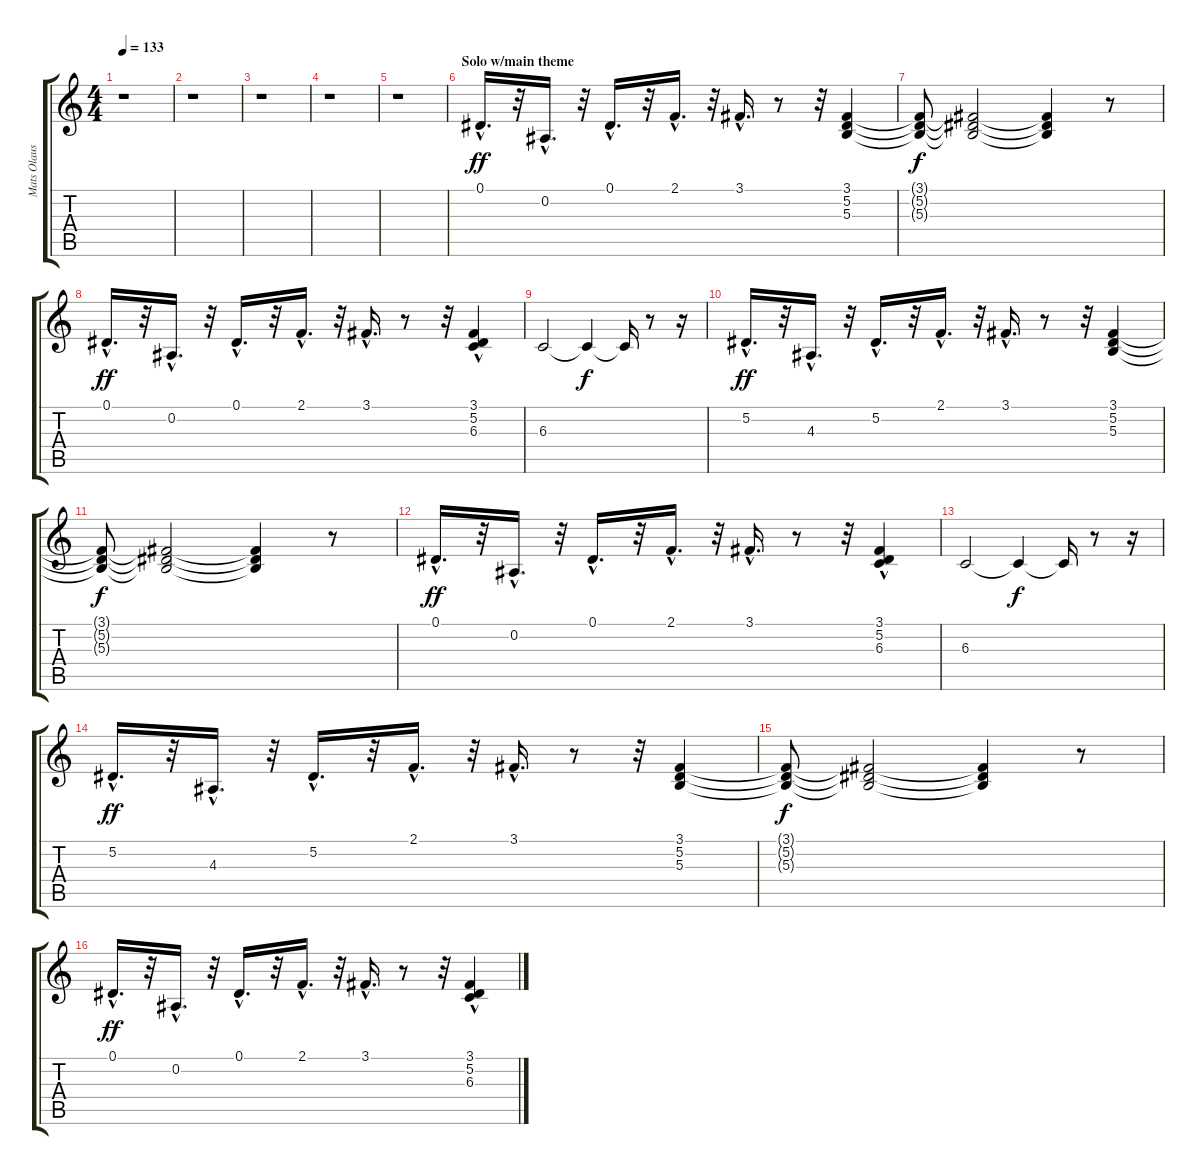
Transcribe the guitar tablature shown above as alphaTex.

\track ("Mats Olausson" "Mats Olaus") {instrument rockorgan}
\staff {score tabs}
\tuning (Eb4 Bb3 Gb3 Db3 Ab2 Eb2) {hide}
\ts (4 4)
\tempo 133
\clef g2
\ks c
r.1{dy fff} |
r.1 |
r.1 |
r.1 |
r.1 |
\section ("" "Solo w/main theme")
0.1{hac}.16{d dy ff} r.32 0.2{hac}.16{d} r.32 0.1{hac}.16{d} r.32 2.1{hac}.16{d} r.32 3.1{hac}.16{d} r.8 r.32 (3.1 5.2 5.3).4 |
(3.1{t} 5.2{t} 5.3{t}).8{dy f} (3.1{t} 5.2{t} 5.3{t}).2 (3.1{t} 5.2{t} 5.3{t}).4 r.8 |
0.1{hac}.16{d dy ff} r.32 0.2{hac}.16{d} r.32 0.1{hac}.16{d} r.32 2.1{hac}.16{d} r.32 3.1{hac}.16{d} r.8 r.32 (3.1 5.2 6.3{hac}).4 |
6.3.2 6.3{t}.4{dy f} 6.3{t}.16 r.8 r.16 |
5.2{hac}.16{d dy ff} r.32 4.3{hac}.16{d} r.32 5.2{hac}.16{d} r.32 2.1{hac}.16{d} r.32 3.1{hac}.16{d} r.8 r.32 (3.1 5.2 5.3).4 |
(3.1{t} 5.2{t} 5.3{t}).8{dy f} (3.1{t} 5.2{t} 5.3{t}).2 (3.1{t} 5.2{t} 5.3{t}).4 r.8 |
0.1{hac}.16{d dy ff} r.32 0.2{hac}.16{d} r.32 0.1{hac}.16{d} r.32 2.1{hac}.16{d} r.32 3.1{hac}.16{d} r.8 r.32 (3.1 5.2 6.3{hac}).4 |
6.3.2 6.3{t}.4{dy f} 6.3{t}.16 r.8 r.16 |
5.2{hac}.16{d dy ff} r.32 4.3{hac}.16{d} r.32 5.2{hac}.16{d} r.32 2.1{hac}.16{d} r.32 3.1{hac}.16{d} r.8 r.32 (3.1 5.2 5.3).4 |
(3.1{t} 5.2{t} 5.3{t}).8{dy f} (3.1{t} 5.2{t} 5.3{t}).2 (3.1{t} 5.2{t} 5.3{t}).4 r.8 |
0.1{hac}.16{d dy ff} r.32 0.2{hac}.16{d} r.32 0.1{hac}.16{d} r.32 2.1{hac}.16{d} r.32 3.1{hac}.16{d} r.8 r.32 (3.1 5.2 6.3{hac}).4
